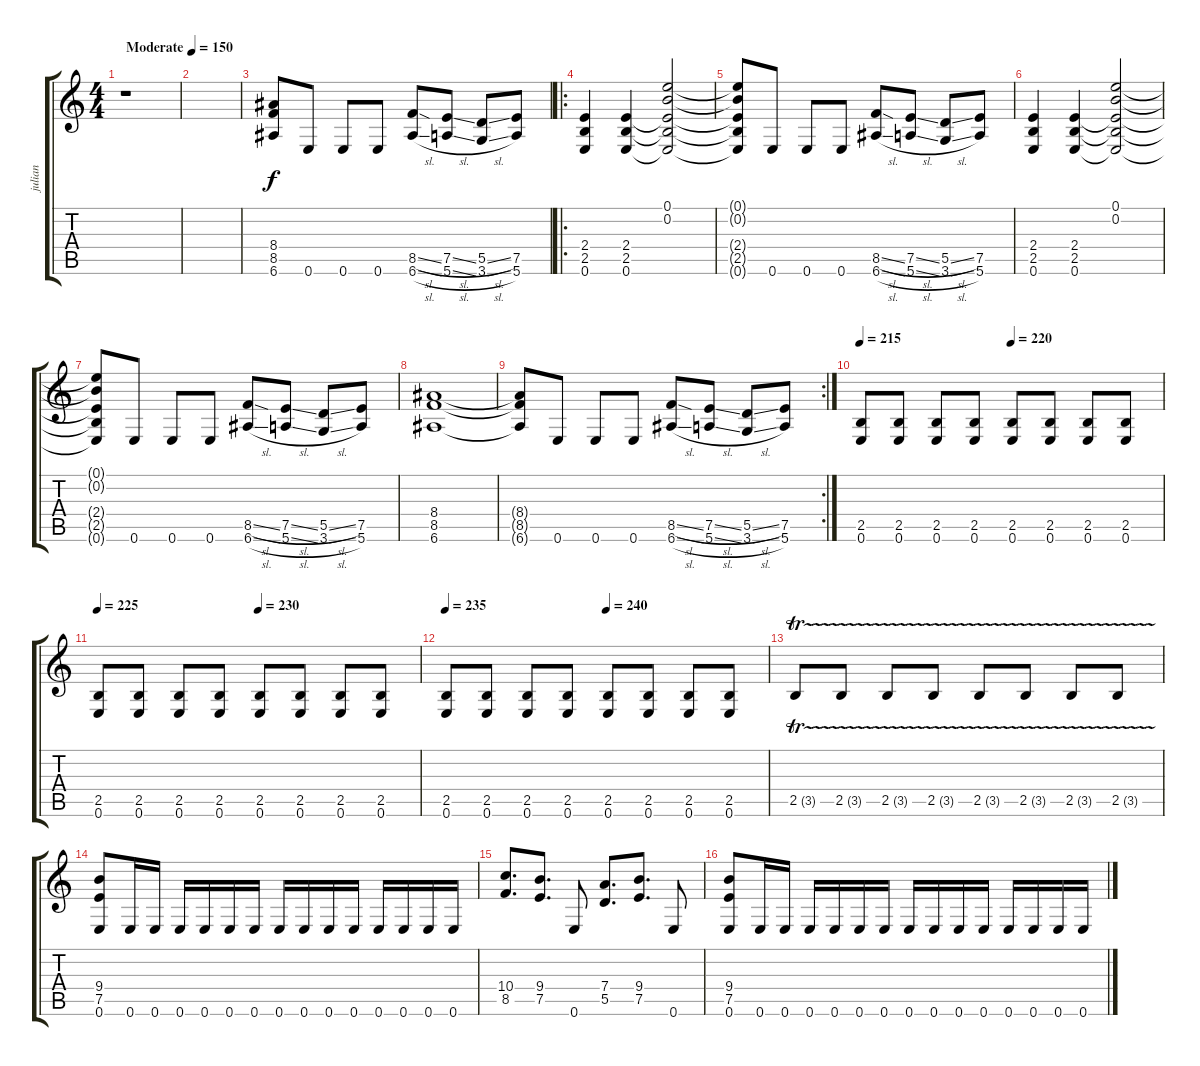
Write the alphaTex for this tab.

\track ("julian" "julian") {instrument electricbasspick}
\staff {score tabs}
\tuning (E4 B3 G3 D3 A2 E2) {hide}
\ts (4 4)
\tempo (150 "Moderate")
\clef g2
\ks c
r.1{dy f instrument electricbasspick} |
|
(8.4 8.5 6.6).8 0.6.8 0.6.8 0.6.8 (8.5{sl} 6.6{sl}).8 (7.5{sl} 5.6{sl}).8 (5.5{sl} 3.6{sl}).8 (7.5 5.6).8 |
\ro
(2.4 2.5 0.6).4 (2.4 2.5 0.6).4 (0.1 0.2 2.4{t} 2.5{t} 0.6{t}).2 |
(0.1{t} 0.2{t} 2.4{t} 2.5{t} 0.6{t}).8 0.6.8 0.6.8 0.6.8 (8.5{sl} 6.6{sl}).8 (7.5{sl} 5.6{sl}).8 (5.5{sl} 3.6{sl}).8 (7.5 5.6).8 |
(2.4 2.5 0.6).4 (2.4 2.5 0.6).4 (0.1 0.2 2.4{t} 2.5{t} 0.6{t}).2 |
(0.1{t} 0.2{t} 2.4{t} 2.5{t} 0.6{t}).8 0.6.8 0.6.8 0.6.8 (8.5{sl} 6.6{sl}).8 (7.5{sl} 5.6{sl}).8 (5.5{sl} 3.6{sl}).8 (7.5 5.6).8 |
(8.4 8.5 6.6).1 |
\rc 2
(8.4{t} 8.5{t} 6.6{t}).8 0.6.8 0.6.8 0.6.8 (8.5{sl} 6.6{sl}).8 (7.5{sl} 5.6{sl}).8 (5.5{sl} 3.6{sl}).8 (7.5 5.6).8 |
\tempo 215
\tempo (220 0.5)
(2.5 0.6).8 (2.5 0.6).8 (2.5 0.6).8 (2.5 0.6).8 (2.5 0.6).8 (2.5 0.6).8 (2.5 0.6).8 (2.5 0.6).8 |
\tempo 225
\tempo (230 0.5)
(2.5 0.6).8 (2.5 0.6).8 (2.5 0.6).8 (2.5 0.6).8 (2.5 0.6).8 (2.5 0.6).8 (2.5 0.6).8 (2.5 0.6).8 |
\tempo 235
\tempo (240 0.5)
(2.5 0.6).8 (2.5 0.6).8 (2.5 0.6).8 (2.5 0.6).8 (2.5 0.6).8 (2.5 0.6).8 (2.5 0.6).8 (2.5 0.6).8 |
2.5{tr (3 16)}.8 2.5{tr (3 16)}.8 2.5{tr (3 16)}.8 2.5{tr (3 16)}.8 2.5{tr (3 16)}.8 2.5{tr (3 16)}.8 2.5{tr (3 16)}.8 2.5{tr (3 16)}.8 |
(9.4 7.5 0.6).8 0.6.16 0.6.16 0.6.16 0.6.16 0.6.16 0.6.16 0.6.16 0.6.16 0.6.16 0.6.16 0.6.16 0.6.16 0.6.16 0.6.16 |
(10.4 8.5).8{d} (9.4 7.5).8{d} 0.6.8 (7.4 5.5).8{d} (9.4 7.5).8{d} 0.6.8 |
(9.4 7.5 0.6).8 0.6.16 0.6.16 0.6.16 0.6.16 0.6.16 0.6.16 0.6.16 0.6.16 0.6.16 0.6.16 0.6.16 0.6.16 0.6.16 0.6.16
